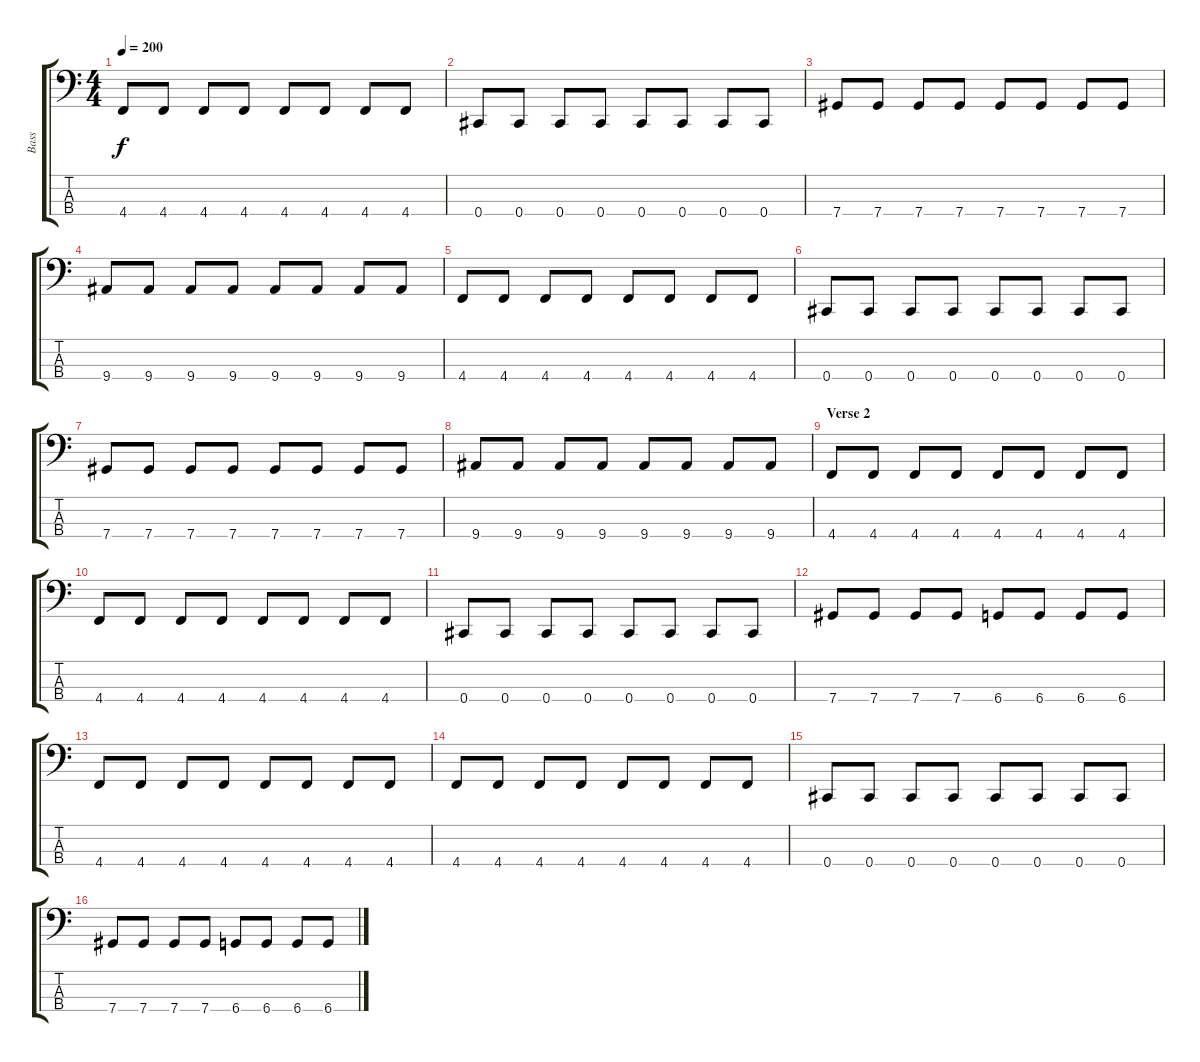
\track ("Bass" "Bass") {instrument electricbasspick}
\staff {score tabs}
\tuning (Gb2 Db2 Ab1 Db1) {hide}
\ts (4 4)
\tempo 200
\clef f4
\ks c
4.4.8{dy f} 4.4.8 4.4.8 4.4.8 4.4.8 4.4.8 4.4.8 4.4.8 |
0.4.8 0.4.8 0.4.8 0.4.8 0.4.8 0.4.8 0.4.8 0.4.8 |
7.4.8 7.4.8 7.4.8 7.4.8 7.4.8 7.4.8 7.4.8 7.4.8 |
9.4.8 9.4.8 9.4.8 9.4.8 9.4.8 9.4.8 9.4.8 9.4.8 |
4.4.8 4.4.8 4.4.8 4.4.8 4.4.8 4.4.8 4.4.8 4.4.8 |
0.4.8 0.4.8 0.4.8 0.4.8 0.4.8 0.4.8 0.4.8 0.4.8 |
7.4.8 7.4.8 7.4.8 7.4.8 7.4.8 7.4.8 7.4.8 7.4.8 |
9.4.8 9.4.8 9.4.8 9.4.8 9.4.8 9.4.8 9.4.8 9.4.8 |
\section ("" "Verse 2")
4.4.8 4.4.8 4.4.8 4.4.8 4.4.8 4.4.8 4.4.8 4.4.8 |
4.4.8 4.4.8 4.4.8 4.4.8 4.4.8 4.4.8 4.4.8 4.4.8 |
0.4.8 0.4.8 0.4.8 0.4.8 0.4.8 0.4.8 0.4.8 0.4.8 |
7.4.8 7.4.8 7.4.8 7.4.8 6.4.8 6.4.8 6.4.8 6.4.8 |
4.4.8 4.4.8 4.4.8 4.4.8 4.4.8 4.4.8 4.4.8 4.4.8 |
4.4.8 4.4.8 4.4.8 4.4.8 4.4.8 4.4.8 4.4.8 4.4.8 |
0.4.8 0.4.8 0.4.8 0.4.8 0.4.8 0.4.8 0.4.8 0.4.8 |
7.4.8 7.4.8 7.4.8 7.4.8 6.4.8 6.4.8 6.4.8 6.4.8
